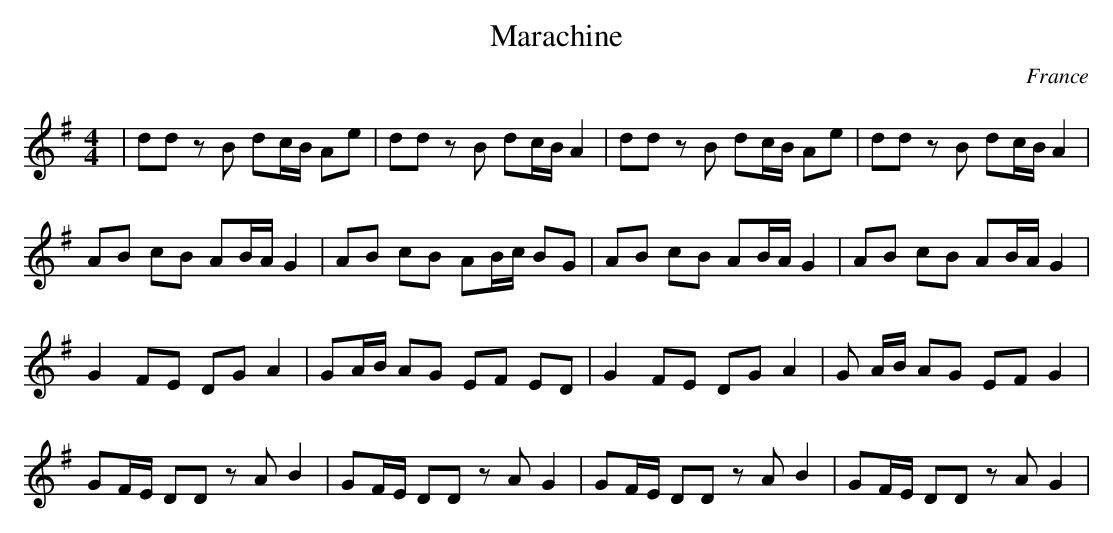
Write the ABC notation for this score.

X:1
T:Marachine
L:1/16
M:4/4
O:France
K:G major
|d2d2 z2 B2 d2cB A2e2| d2d2 z2B2  d2cB A4| d2d2 z2B2 d2cB A2e2 | d2d2 z2B2 d2cB A4|
A2B2 c2B2 A2BA  G4| A2B2 c2B2 A2Bc  B2G2| A2B2 c2B2 A2BA  G4| A2B2 c2B2 A2BA  G4|
G4 F2E2 D2G2 A4 | G2AB A2G2 E2F2 E2D2 | G4 F2E2 D2G2 A4 | G2 AB A2G2 E2F2 G4 |
G2FE D2D2 z2A2 B4 | G2FE D2D2 z2A2 G4 | G2FE D2D2 z2A2 B4 | G2FE D2D2 z2A2 G4|
